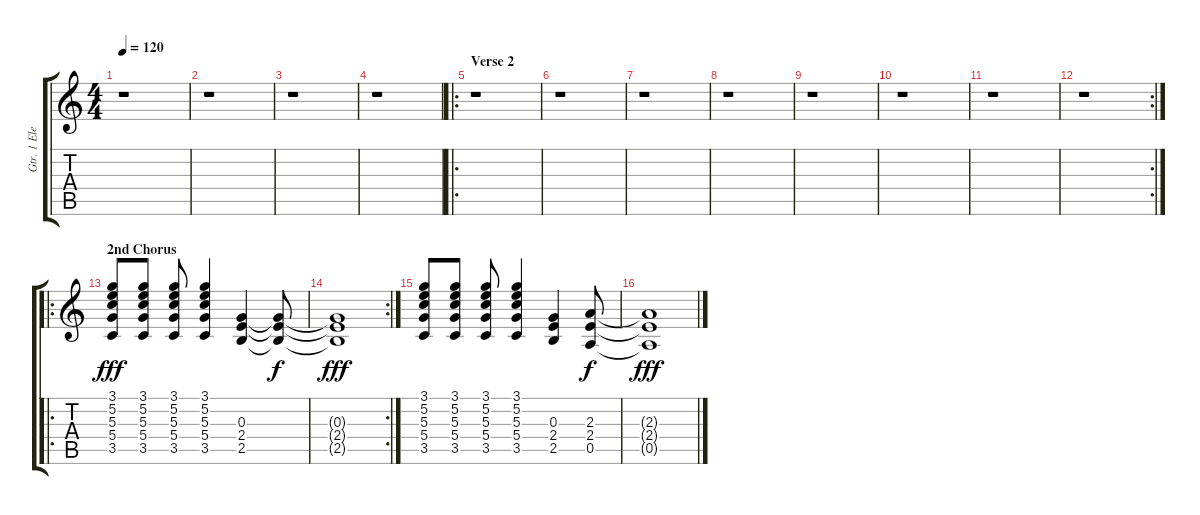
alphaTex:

\track ("Gtr. 1 Electrica" "Gtr. 1 Ele") {instrument overdrivenguitar}
\staff {score tabs}
\tuning (E4 B3 G3 D3 A2 E2) {hide}
\ts (4 4)
\tempo 120
\clef g2
\ks c
r.1{dy fff} |
r.1 |
r.1 |
r.1 |
\ro
\section ("" "Verse 2")
r.1 |
r.1 |
r.1 |
r.1 |
r.1 |
r.1 |
r.1 |
\rc 2
r.1 |
\ro
\section ("" "2nd Chorus")
(3.1 5.2 5.3 5.4 3.5).8 (3.1 5.2 5.3 5.4 3.5).8 (3.1 5.2 5.3 5.4 3.5).8 (3.1 5.2 5.3 5.4 3.5).4 (0.3 2.4 2.5).4 (0.3{t} 2.4{t} 2.5{t}).8{dy f} |
\rc 2
(0.3{t} 2.4{t} 2.5{t}).1{dy fff} |
(3.1 5.2 5.3 5.4 3.5).8 (3.1 5.2 5.3 5.4 3.5).8 (3.1 5.2 5.3 5.4 3.5).8 (3.1 5.2 5.3 5.4 3.5).4 (0.3 2.4 2.5).4 (2.3 2.4 0.5).8{dy f} |
(2.3{t} 2.4{t} 0.5{t}).1{dy fff}
